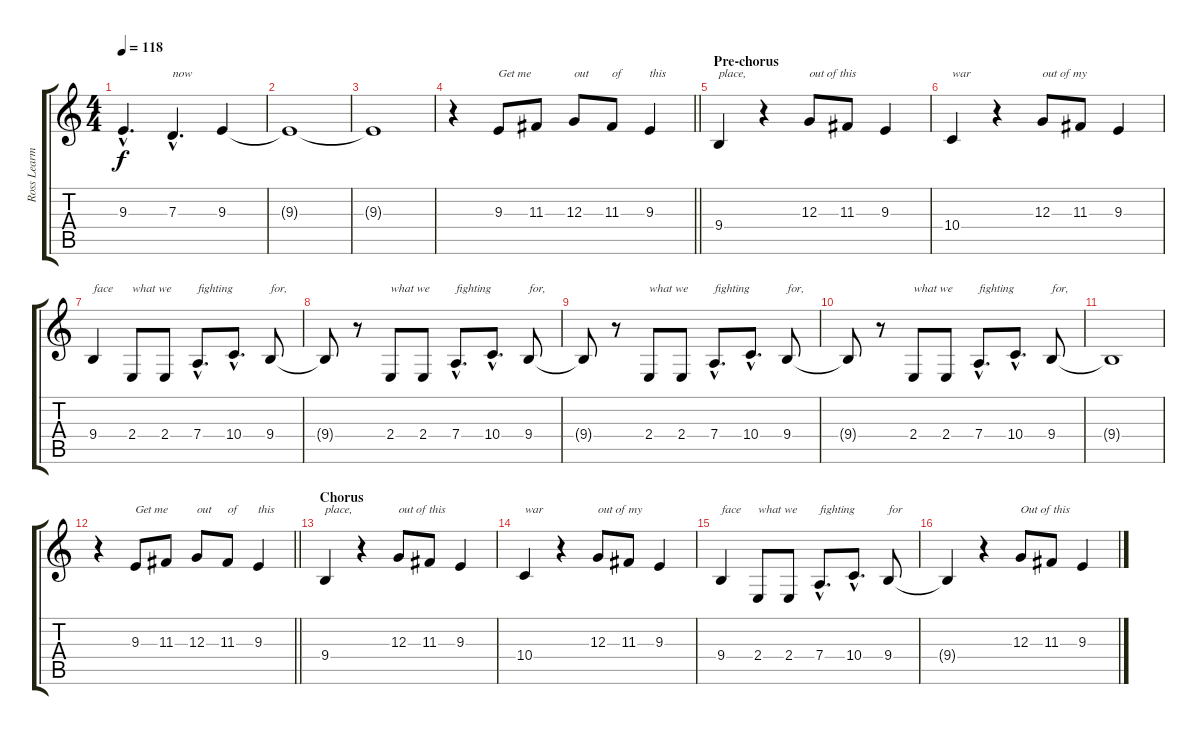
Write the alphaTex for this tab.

\track ("Ross Learmonth (Vocals)" "Ross Learm") {instrument violin}
\staff {score tabs}
\tuning (E4 B3 G3 D3 A2 E2) {hide}
\ts (4 4)
\tempo 118
\clef g2
\ks c
9.3{hac t}.4{d dy f} 7.3{hac}.4{d txt "now"} 9.3.4 |
9.3{t}.1 |
9.3{t}.1 |
\barLineRight lightlight
r.4 9.3.8{txt "Get me"} 11.3.8 12.3.8{txt "out"} 11.3.8{txt "of"} 9.3.4{txt "this"} |
\section ("" "Pre-chorus")
9.4.4{txt "place,"} r.4 12.3.8{txt "out of this"} 11.3.8 9.3.4 |
10.4.4{txt "war"} r.4 12.3.8{txt "out of my"} 11.3.8 9.3.4 |
9.4.4{txt "face"} 2.4.8{txt "what we"} 2.4.8 7.4{hac}.8{d txt "fighting"} 10.4{hac}.8{d} 9.4.8{txt "for,"} |
9.4{t}.8 r.8 2.4.8{txt "what we"} 2.4.8 7.4{hac}.8{d txt "fighting"} 10.4{hac}.8{d} 9.4.8{txt "for,"} |
9.4{t}.8 r.8 2.4.8{txt "what we"} 2.4.8 7.4{hac}.8{d txt "fighting"} 10.4{hac}.8{d} 9.4.8{txt "for,"} |
9.4{t}.8 r.8 2.4.8{txt "what we"} 2.4.8 7.4{hac}.8{d txt "fighting"} 10.4{hac}.8{d} 9.4.8{txt "for,"} |
9.4{t}.1 |
\barLineRight lightlight
r.4 9.3.8{txt "Get me"} 11.3.8 12.3.8{txt "out"} 11.3.8{txt "of"} 9.3.4{txt "this"} |
\section ("" "Chorus")
9.4.4{txt "place,"} r.4 12.3.8{txt "out of this"} 11.3.8 9.3.4 |
10.4.4{txt "war"} r.4 12.3.8{txt "out of my"} 11.3.8 9.3.4 |
9.4.4{txt "face"} 2.4.8{txt "what we"} 2.4.8 7.4{hac}.8{d txt "fighting"} 10.4{hac}.8{d} 9.4.8{txt "for"} |
9.4{t}.4 r.4 12.3.8{txt "Out of this"} 11.3.8 9.3.4
